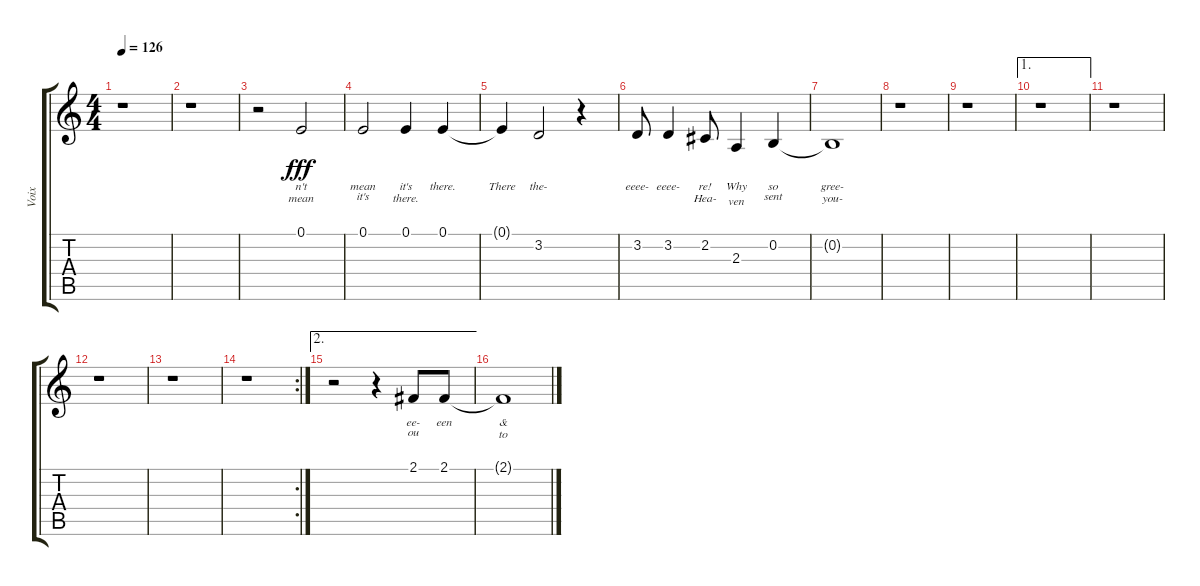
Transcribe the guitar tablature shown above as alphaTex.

\track ("Voix" "Voix") {instrument sopranosax}
\staff {score tabs}
\tuning (E4 B3 G3 D3 A2 E2) {hide}
\ts (4 4)
\tempo 126
\clef g2
\ks c
r.1{dy fff} |
r.1 |
r.2 0.1.2{lyrics (0 "n't") lyrics (1 "mean") lyrics (2 "") lyrics (3 "") lyrics (4 "")} |
0.1.2{lyrics (0 "mean") lyrics (1 "it's") lyrics (2 "") lyrics (3 "") lyrics (4 "")} 0.1.4{lyrics (0 "it's") lyrics (1 "there.") lyrics (2 "") lyrics (3 "") lyrics (4 "")} 0.1.4{lyrics (0 "there.") lyrics (1 "") lyrics (2 "") lyrics (3 "") lyrics (4 "")} |
0.1{t}.4{lyrics (0 "There") lyrics (1 "") lyrics (2 "") lyrics (3 "") lyrics (4 "")} 3.2.2{lyrics (0 "the-") lyrics (1 "") lyrics (2 "") lyrics (3 "") lyrics (4 "")} r.4 |
3.2.8{lyrics (0 "eeee-") lyrics (1 "") lyrics (2 "") lyrics (3 "") lyrics (4 "")} 3.2.4{lyrics (0 "eeee-") lyrics (1 "") lyrics (2 "") lyrics (3 "") lyrics (4 "")} 2.2.8{lyrics (0 "re!") lyrics (1 "Hea-") lyrics (2 "") lyrics (3 "") lyrics (4 "")} 2.3.4{lyrics (0 "Why") lyrics (1 "ven") lyrics (2 "") lyrics (3 "") lyrics (4 "")} 0.2.4{lyrics (0 "so") lyrics (1 "sent") lyrics (2 "") lyrics (3 "") lyrics (4 "")} |
0.2{t}.1{lyrics (0 "gree-") lyrics (1 "you-") lyrics (2 "") lyrics (3 "") lyrics (4 "")} |
r.1 |
r.1 |
\ae 1
r.1 |
r.1 |
r.1 |
r.1 |
\rc 2
r.1 |
\ae 2
r.2 r.4 2.1.8{lyrics (0 "ee-") lyrics (1 "ou") lyrics (2 "") lyrics (3 "") lyrics (4 "")} 2.1.8{lyrics (0 "een") lyrics (1 "") lyrics (2 "") lyrics (3 "") lyrics (4 "")} |
2.1{t}.1{lyrics (0 "&") lyrics (1 "to") lyrics (2 "") lyrics (3 "") lyrics (4 "")}
